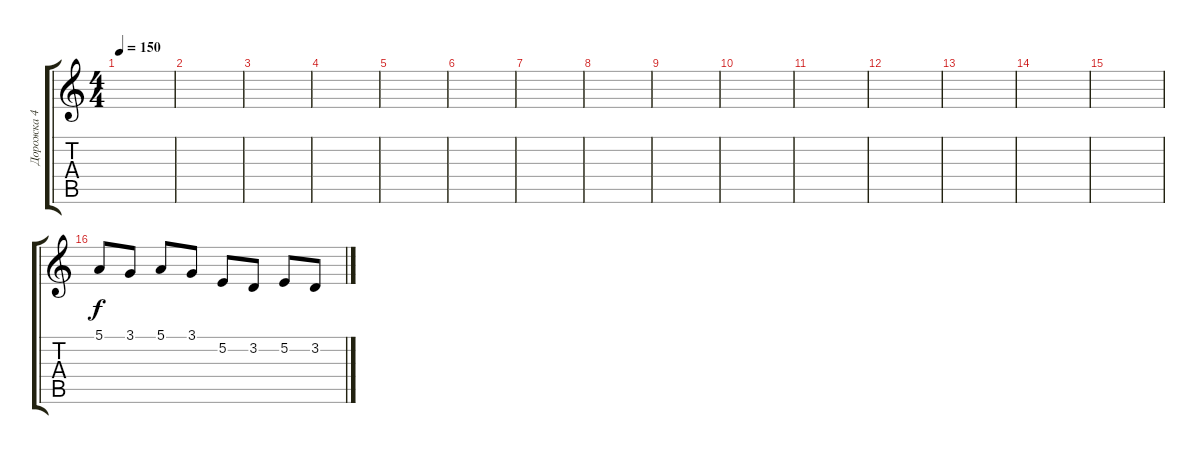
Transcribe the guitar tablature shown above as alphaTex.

\track ("Дорожка 4" "Дорожка 4") {instrument violin}
\staff {score tabs}
\tuning (E4 B3 G3 D3 A2 E2) {hide}
\ts (4 4)
\tempo 150
\clef g2
\ks c
|
|
|
|
|
|
|
|
|
|
|
|
|
|
|
5.1.8 3.1.8 5.1.8 3.1.8 5.2.8 3.2.8 5.2.8 3.2.8
